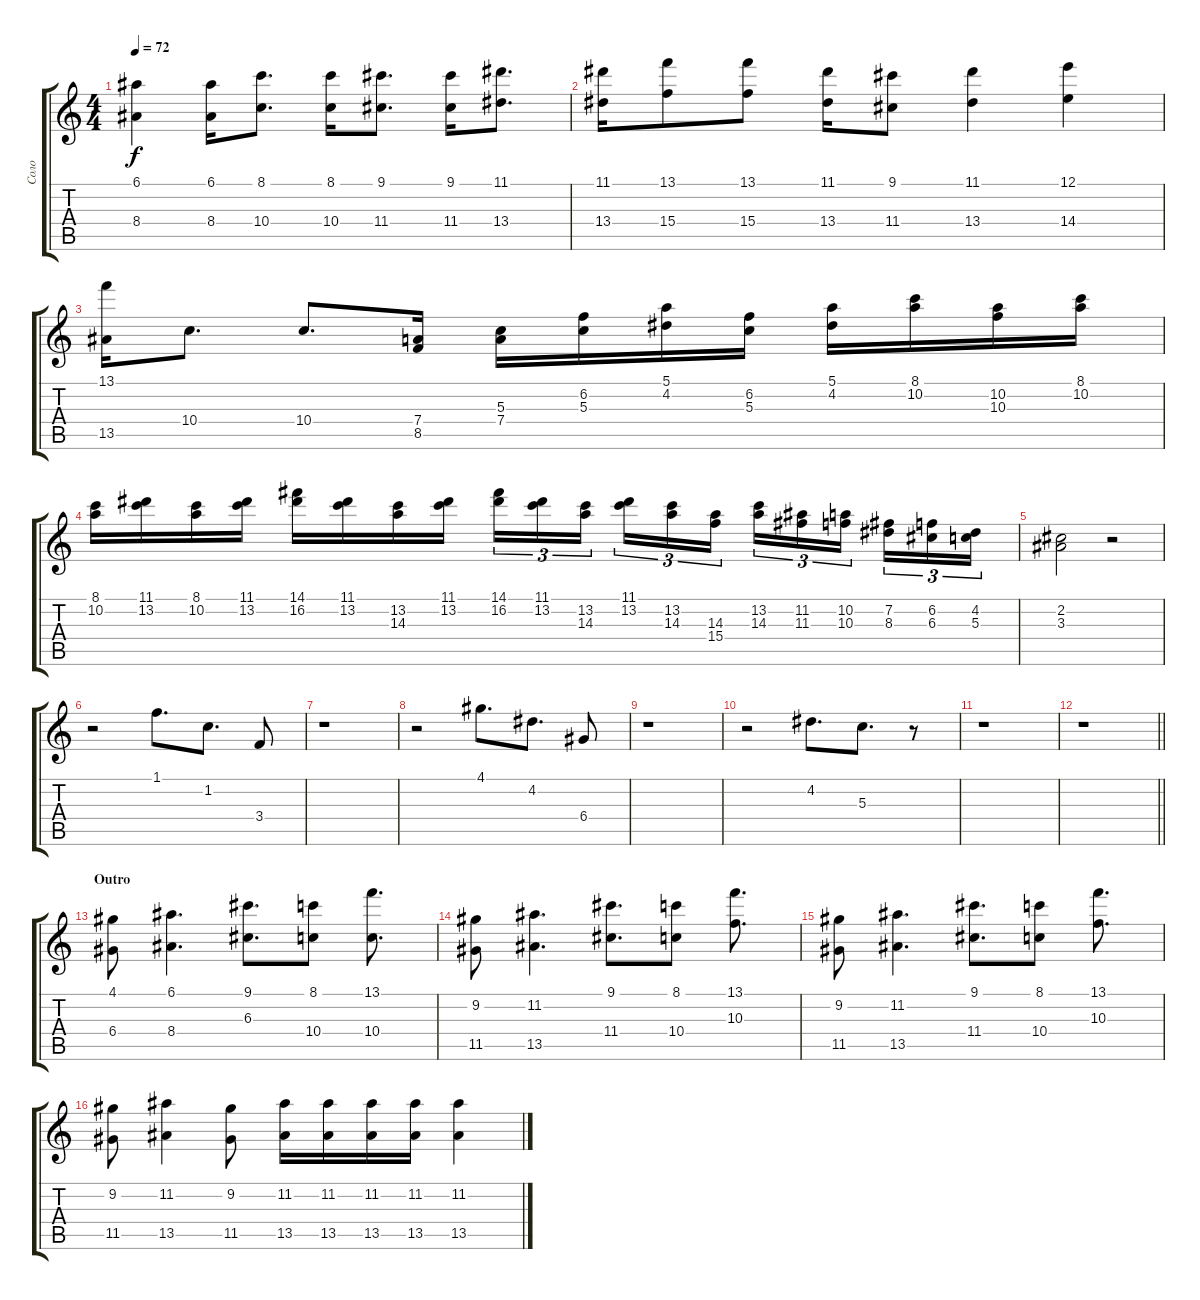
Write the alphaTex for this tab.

\track ("Соло" "Соло") {instrument distortionguitar}
\staff {score tabs}
\tuning (E4 B3 G3 D3 A2 E2) {hide}
\ts (4 4)
\tempo 72
\clef g2
\ks c
(6.1 8.4).4{dy f} (6.1 8.4).16 (8.1 10.4).8{d} (8.1 10.4).16 (9.1 11.4).8{d} (9.1 11.4).16 (11.1 13.4).8{d} |
(11.1 13.4).16 (13.1 15.4).8 (13.1 15.4).8 (11.1 13.4).16 (9.1 11.4).8 (11.1 13.4).4 (12.1 14.4).4 |
(13.1 13.5).16 10.4.8{d} 10.4.8{d} (7.4 8.5).16 (5.3 7.4).16 (6.2 5.3).16 (5.1 4.2).16 (6.2 5.3).16 (5.1 4.2).16 (8.1 10.2).16 (10.2 10.3).16 (8.1 10.2).16 |
(8.1 10.2).16 (11.1 13.2).16 (8.1 10.2).16 (11.1 13.2).16 (14.1 16.2).16 (11.1 13.2).16 (13.2 14.3).16 (11.1 13.2).16 (14.1 16.2).16{tu (3 2)} (11.1 13.2).16{tu (3 2)} (13.2 14.3).16{tu (3 2) beam splitsecondary} (11.1 13.2).16{tu (3 2)} (13.2 14.3).16{tu (3 2)} (14.3 15.4).16{tu (3 2)} (13.2 14.3).16{tu (3 2)} (11.2 11.3).16{tu (3 2)} (10.2 10.3).16{tu (3 2) beam splitsecondary} (7.2 8.3).16{tu (3 2)} (6.2 6.3).16{tu (3 2)} (4.2 5.3).16{tu (3 2)} |
(2.2 3.3).2 r.2 |
r.2 1.1.8{d} 1.2.8{d} 3.4.8 |
r.1 |
r.2 4.1.8{d} 4.2.8{d} 6.4.8 |
r.1 |
r.2 4.2.8{d} 5.3.8{d} r.8 |
r.1 |
\barLineRight lightlight
r.1 |
\section ("" "Outro")
(4.1 6.4).8 (6.1 8.4).4{d} (9.1 6.3).8{d} (8.1 10.4).8 (13.1 10.4).8{d} |
(9.2 11.5).8 (11.2 13.5).4{d} (9.1 11.4).8{d} (8.1 10.4).8 (13.1 10.3).8{d} |
(9.2 11.5).8 (11.2 13.5).4{d} (9.1 11.4).8{d} (8.1 10.4).8 (13.1 10.3).8{d} |
(9.2 11.5).8 (11.2 13.5).4 (9.2 11.5).8 (11.2 13.5).16 (11.2 13.5).16 (11.2 13.5).16 (11.2 13.5).16 (11.2 13.5).4
